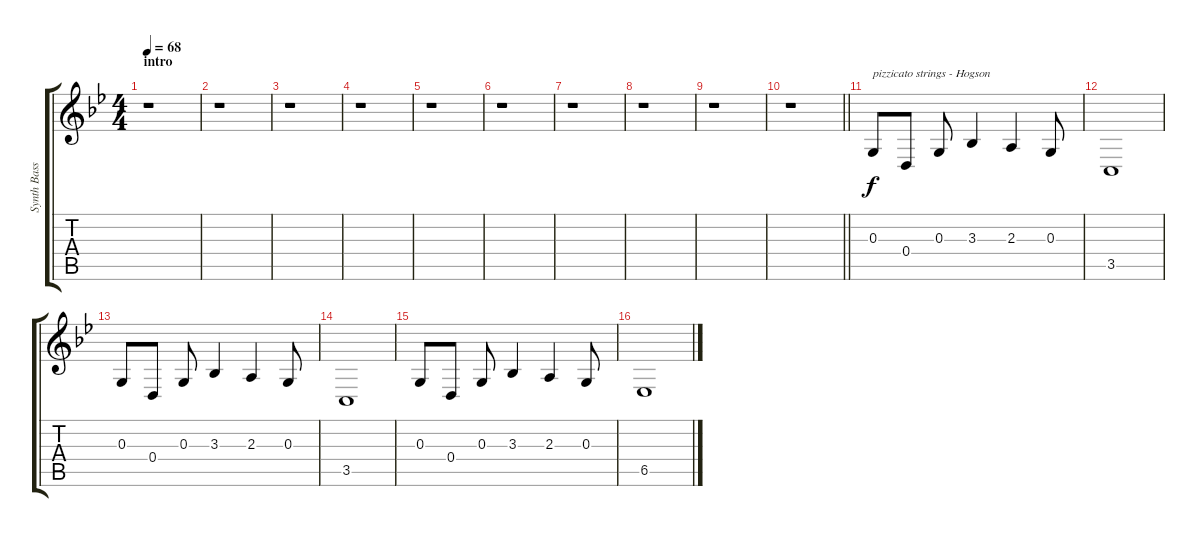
\track ("Synth Bass (Hogson)" "Synth Bass") {instrument lead8bassandlead}
\staff {score tabs}
\tuning (E4 B3 G3 D3 A2 D2) {hide}
\ts (4 4)
\section ("" "intro")
\tempo 68
\clef g2
\ks bb
r.1{dy f instrument lead8bassandlead} |
r.1 |
r.1 |
r.1 |
r.1 |
r.1 |
r.1 |
r.1 |
r.1 |
\barLineRight lightlight
r.1 |
0.3.8{txt "pizzicato strings - Hogson" instrument pizzicatostrings} 0.4.8 0.3.8 3.3.4 2.3.4 0.3.8 |
3.5.1 |
0.3.8 0.4.8 0.3.8 3.3.4 2.3.4 0.3.8 |
3.5.1 |
0.3.8 0.4.8 0.3.8 3.3.4 2.3.4 0.3.8 |
6.5.1
